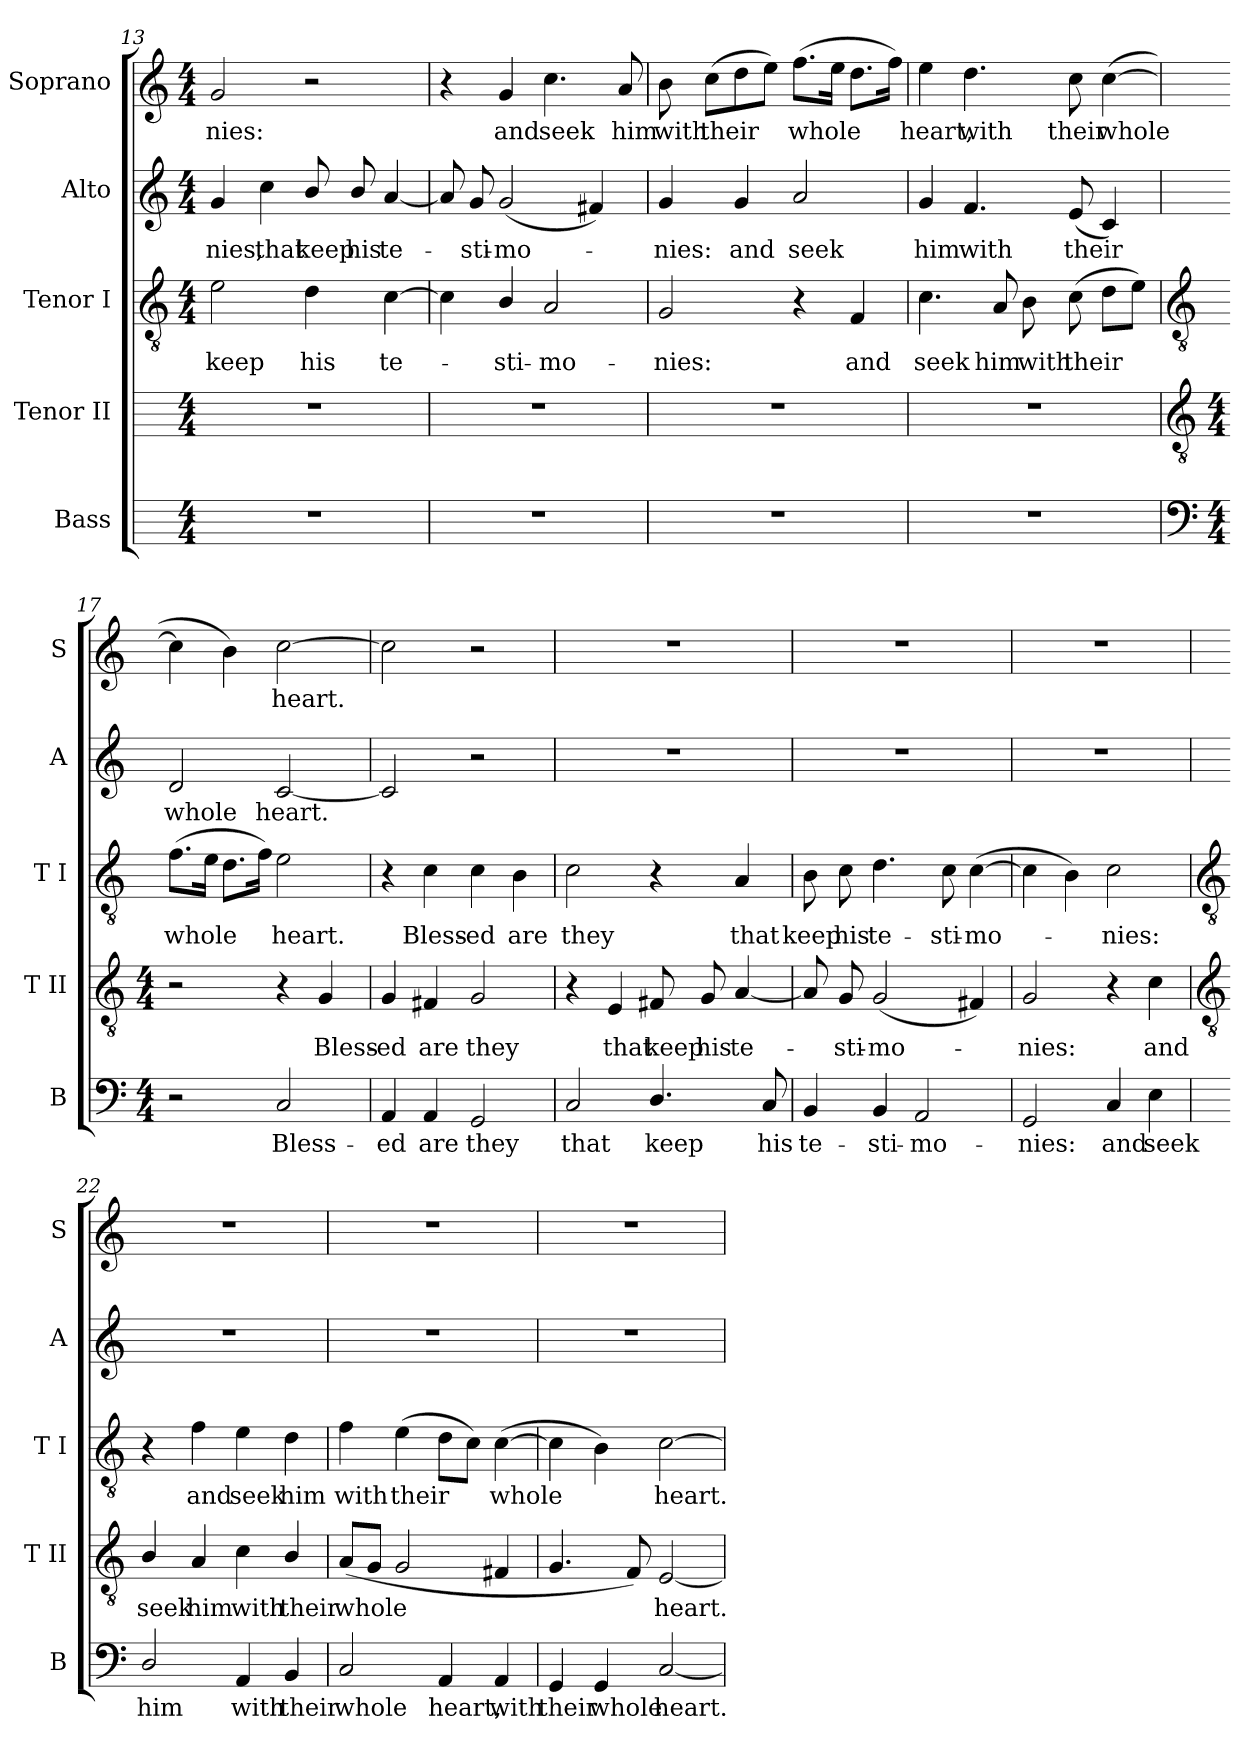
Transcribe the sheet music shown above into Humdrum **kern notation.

**kern	**text	**kern	**text	**kern	**text	**kern	**text	**kern	**text
*part5	*part5	*part4	*part4	*part3	*part3	*part2	*part2	*part1	*part1
*staff5	*staff5	*staff4	*staff4	*staff3	*staff3	*staff2	*staff2	*staff1	*staff1
*I"Bass	*	*I"Tenor II	*	*I"Tenor I	*	*I"Alto	*	*I"Soprano	*
*I'B	*	*I'T II	*	*I'T I	*	*I'A	*	*I'S	*
!!LO:LB:g=z
*	*	*	*	*clefGv2	*	*clefG2	*	*clefG2	*
*	*	*	*	*k[]	*	*k[]	*	*k[]	*
*	*	*	*	*C:	*	*C:	*	*C:	*
*M4/4	*	*M4/4	*	*M4/4	*	*M4/4	*	*M4/4	*
=13	=13	=13	=13	=13	=13	=13	=13	=13	=13
!	!	!	!	!	!LO:LY:b	!	!LO:LY:b	!	!LO:LY:b
1r	.	1r	.	2e	keep	4g	nies,	2g	-nies:
!	!	!	!	!	!	!	!LO:LY:b	!	!
.	.	.	.	.	.	4cc	that	.	.
!	!	!	!	!	!LO:LY:b	!	!LO:LY:b	!	!
.	.	.	.	4d	his	8b/	keep	2r	.
!	!	!	!	!	!	!	!LO:LY:b	!	!
.	.	.	.	.	.	8b/	his	.	.
!	!	!	!	!	!LO:LY:b	!	!LO:LY:b	!	!
.	.	.	.	[4c	te-	[4a	te-	.	.
=14	=14	=14	=14	=14	=14	=14	=14	=14	=14
1r	.	1r	.	4c]	.	8a]	.	4r	.
!	!	!	!	!	!	!	!LO:LY:b	!	!
.	.	.	.	.	.	8g	sti-	.	.
!	!	!	!	!	!LO:LY:b	!	!LO:LY:b	!	!LO:LY:b
.	.	.	.	4B/	sti-	(<2g	-mo-	4g	and
!	!	!	!	!	!LO:LY:b	!	!	!	!LO:LY:b
.	.	.	.	2A	-mo-	.	.	4.cc	seek
.	.	.	.	.	.	4f#X)	.	.	.
!	!	!	!	!	!	!	!	!	!LO:LY:b
.	.	.	.	.	.	.	.	8a	him
=15	=15	=15	=15	=15	=15	=15	=15	=15	=15
!	!	!	!	!	!LO:LY:b	!	!LO:LY:b	!	!LO:LY:b
1r	.	1r	.	2G	-nies:	4g	nies:	8b	with
!	!	!	!	!	!	!	!	!	!LO:LY:b
.	.	.	.	.	.	.	.	(>8ccL	their
!	!	!	!	!	!	!	!LO:LY:b	!	!
.	.	.	.	.	.	4g	and	8dd	.
.	.	.	.	.	.	.	.	8eeJ)	.
!	!	!	!	!	!	!	!LO:LY:b	!	!LO:LY:b
.	.	.	.	4r	.	2a	seek	(>8.ffL	whole
.	.	.	.	.	.	.	.	16eeJ	.
!	!	!	!	!	!LO:LY:b	!	!	!	!
.	.	.	.	4F	and	.	.	8.ddL	.
.	.	.	.	.	.	.	.	16ffJ)	.
=16	=16	=16	=16	=16	=16	=16	=16	=16	=16
!	!	!	!	!	!LO:LY:b	!	!LO:LY:b	!	!LO:LY:b
1r	.	1r	.	4.c	seek	4g	him	4ee	heart,
!	!	!	!	!	!	!	!LO:LY:b	!	!LO:LY:b
.	.	.	.	.	.	4.f	with	4.dd	with
!	!	!	!	!	!LO:LY:b	!	!	!	!
.	.	.	.	8A	him	.	.	.	.
!	!	!	!	!	!LO:LY:b	!	!	!	!
.	.	.	.	8B	with	.	.	.	.
!	!	!	!	!	!LO:LY:b	!	!LO:LY:b	!	!LO:LY:b
.	.	.	.	(>8c	their	(<8eL	their	8cc	their
!	!	!	!	!	!	!	!	!	!LO:LY:b
.	.	.	.	8dL	.	4c)	.	(>[4cc	whole
.	.	.	.	8eJ)	.	.	.	.	.
!!LO:LB:g=z
=17	=17	=17	=17	=17	=17	=17	=17	=17	=17
*clefF4	*	*clefGv2	*	*clefGv2	*	*	*	*	*
*k[]	*	*k[]	*	*	*	*	*	*	*
*C:	*	*C:	*	*	*	*	*	*	*
*M4/4	*	*M4/4	*	*	*	*	*	*	*
!	!	!	!	!	!LO:LY:b	!	!LO:LY:b	!	!
2r	.	2r	.	(>8.fL	whole	2d	whole	4cc]	.
.	.	.	.	16eJ	.	.	.	.	.
.	.	.	.	8.dL	.	.	.	4b)	.
.	.	.	.	16fJ)	.	.	.	.	.
!	!LO:LY:b	!	!	!	!LO:LY:b	!	!LO:LY:b	!	!LO:LY:b
2C	Bless-	4r	.	2e	heart.	[2c	heart.	[2cc	heart.
!	!	!	!LO:LY:b	!	!	!	!	!	!
.	.	4G	Bless-	.	.	.	.	.	.
=18	=18	=18	=18	=18	=18	=18	=18	=18	=18
!	!LO:LY:b	!	!LO:LY:b	!	!	!	!	!	!
4AA	-ed	4G	-ed	4r	.	2c]	.	2cc]	.
!	!LO:LY:b	!	!LO:LY:b	!	!LO:LY:b	!	!	!	!
4AA	are	4F#X	are	4c	Bless-	.	.	.	.
!	!LO:LY:b	!	!LO:LY:b	!	!LO:LY:b	!	!	!	!
2GG	they	2G	they	4c	-ed	2r	.	2r	.
!	!	!	!	!	!LO:LY:b	!	!	!	!
.	.	.	.	4B	are	.	.	.	.
=19	=19	=19	=19	=19	=19	=19	=19	=19	=19
!	!LO:LY:b	!	!	!	!LO:LY:b	!	!	!	!
2C	that	4r	.	2c	they	1r	.	1r	.
!	!	!	!LO:LY:b	!	!	!	!	!	!
.	.	4E	that	.	.	.	.	.	.
!	!LO:LY:b	!	!LO:LY:b	!	!	!	!	!	!
4.D/	keep	8F#X	keep	4r	.	.	.	.	.
!	!	!	!LO:LY:b	!	!	!	!	!	!
.	.	8G	his	.	.	.	.	.	.
!	!	!	!LO:LY:b	!	!LO:LY:b	!	!	!	!
.	.	[4A	te-	4A	that	.	.	.	.
!	!LO:LY:b	!	!	!	!	!	!	!	!
8C	his	.	.	.	.	.	.	.	.
=20	=20	=20	=20	=20	=20	=20	=20	=20	=20
!	!LO:LY:b	!	!	!	!LO:LY:b	!	!	!	!
4BB	te-	8A]	.	8B	keep	1r	.	1r	.
!	!	!	!LO:LY:b	!	!LO:LY:b	!	!	!	!
.	.	8G	sti-	8c	his	.	.	.	.
!	!LO:LY:b	!	!LO:LY:b	!	!LO:LY:b	!	!	!	!
4BB	-sti-	(<2G	-mo-	4.d	te-	.	.	.	.
!	!LO:LY:b	!	!	!	!	!	!	!	!
2AA	-mo-	.	.	.	.	.	.	.	.
!	!	!	!	!	!LO:LY:b	!	!	!	!
.	.	.	.	8c	-sti-	.	.	.	.
!	!	!	!	!	!LO:LY:b	!	!	!	!
.	.	4F#X)	.	(>[4c	-mo-	.	.	.	.
=21	=21	=21	=21	=21	=21	=21	=21	=21	=21
!	!LO:LY:b	!	!LO:LY:b	!	!	!	!	!	!
2GG	-nies:	2G	nies:	4c]	.	1r	.	1r	.
.	.	.	.	4B)	.	.	.	.	.
!	!LO:LY:b	!	!	!	!LO:LY:b	!	!	!	!
4C	and	4r	.	2c	nies:	.	.	.	.
!	!LO:LY:b	!	!LO:LY:b	!	!	!	!	!	!
4E	seek	4c	and	.	.	.	.	.	.
!!LO:LB:g=z
=22	=22	=22	=22	=22	=22	=22	=22	=22	=22
*	*	*clefGv2	*	*clefGv2	*	*	*	*	*
!	!LO:LY:b	!	!LO:LY:b	!	!	!	!	!	!
2D/	him	4B/	seek	4r	.	1r	.	1r	.
!	!	!	!LO:LY:b	!	!LO:LY:b	!	!	!	!
.	.	4A	him	4f	and	.	.	.	.
!	!LO:LY:b	!	!LO:LY:b	!	!LO:LY:b	!	!	!	!
4AA	with	4c	with	4e	seek	.	.	.	.
!	!LO:LY:b	!	!LO:LY:b	!	!LO:LY:b	!	!	!	!
4BB	their	4B/	their	4d	him	.	.	.	.
=23	=23	=23	=23	=23	=23	=23	=23	=23	=23
!	!LO:LY:b	!	!LO:LY:b	!	!LO:LY:b	!	!	!	!
2C	whole	(<8AL	whole	4f	with	1r	.	1r	.
.	.	8GJ	.	.	.	.	.	.	.
!	!	!	!	!	!LO:LY:b	!	!	!	!
.	.	2G	.	(>4e	their	.	.	.	.
!	!LO:LY:b	!	!	!	!	!	!	!	!
4AA	heart,	.	.	8dL	.	.	.	.	.
.	.	.	.	8cJ)	.	.	.	.	.
!	!LO:LY:b	!	!	!	!LO:LY:b	!	!	!	!
4AA	with	4F#X	.	(>[4c	whole	.	.	.	.
=24	=24	=24	=24	=24	=24	=24	=24	=24	=24
!	!LO:LY:b	!	!	!	!	!	!	!	!
4GG	their	4.G	.	4c]	.	1r	.	1r	.
!	!LO:LY:b	!	!	!	!	!	!	!	!
4GG	whole	.	.	4B)	.	.	.	.	.
.	.	8F)	.	.	.	.	.	.	.
!	!LO:LY:b	!	!LO:LY:b	!	!LO:LY:b	!	!	!	!
[2C	heart.	[2E	heart.	[2c	heart.	.	.	.	.
=	=	=	=	=	=	=	=	=	=
*-	*-	*-	*-	*-	*-	*-	*-	*-	*-
